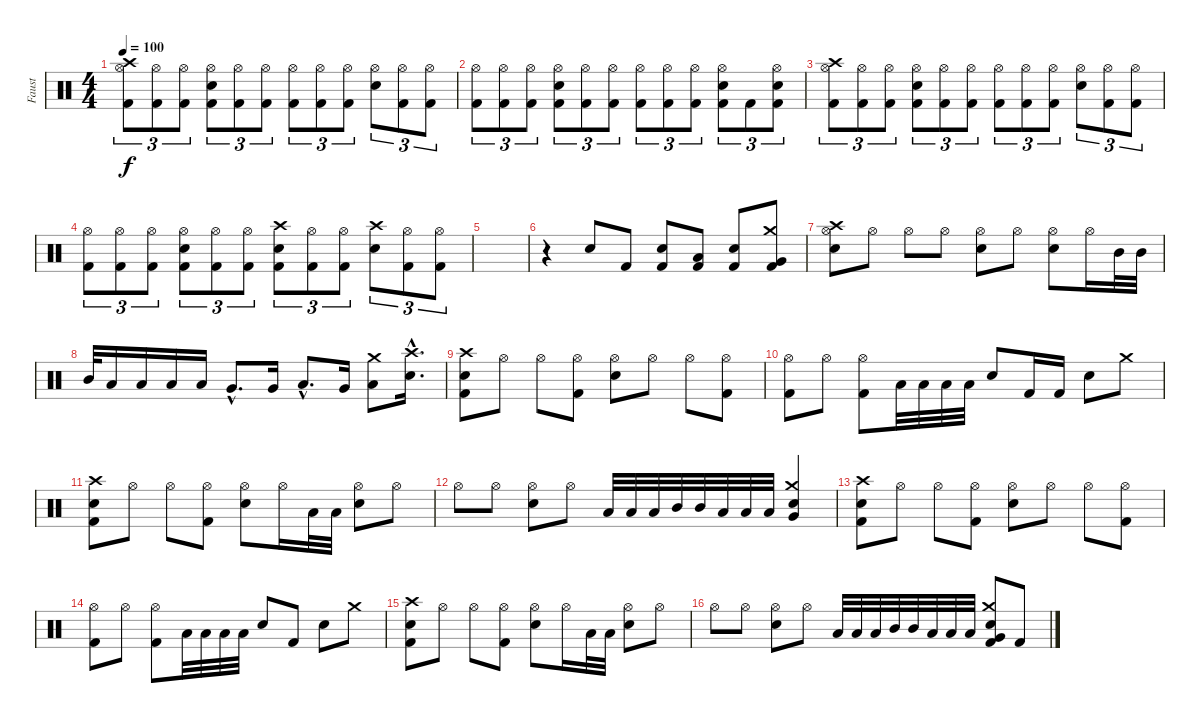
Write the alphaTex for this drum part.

\track ("Faust" "Faust") {instrument percussion}
\staff {score}
\articulation defaults
\ts (4 4)
\tempo 100
\clef neutral
\ks c
("Crash high (hit)" "Hi-Hat (open)" "Kick (hit) 2").8{tu (3 2) dy f} ("Hi-Hat (open)" "Kick (hit) 2").8{tu (3 2)} ("Hi-Hat (open)" "Kick (hit) 2").8{tu (3 2)} ("Snare (hit) 2" "Hi-Hat (open)" "Kick (hit) 2").8{tu (3 2)} ("Hi-Hat (open)" "Kick (hit) 2").8{tu (3 2)} ("Hi-Hat (open)" "Kick (hit) 2").8{tu (3 2)} ("Hi-Hat (open)" "Kick (hit) 2").8{tu (3 2)} ("Hi-Hat (open)" "Kick (hit) 2").8{tu (3 2)} ("Hi-Hat (open)" "Kick (hit) 2").8{tu (3 2)} ("Snare (hit) 2" "Hi-Hat (open)").8{tu (3 2)} ("Hi-Hat (open)" "Kick (hit) 2").8{tu (3 2)} ("Hi-Hat (open)" "Kick (hit) 2").8{tu (3 2)} |
("Hi-Hat (open)" "Kick (hit) 2").8{tu (3 2)} ("Hi-Hat (open)" "Kick (hit) 2").8{tu (3 2)} ("Hi-Hat (open)" "Kick (hit) 2").8{tu (3 2)} ("Snare (hit) 2" "Hi-Hat (open)" "Kick (hit) 2").8{tu (3 2)} ("Hi-Hat (open)" "Kick (hit) 2").8{tu (3 2)} ("Hi-Hat (open)" "Kick (hit) 2").8{tu (3 2)} ("Hi-Hat (open)" "Kick (hit) 2").8{tu (3 2)} ("Hi-Hat (open)" "Kick (hit) 2").8{tu (3 2)} ("Hi-Hat (open)" "Kick (hit) 2").8{tu (3 2)} ("Snare (hit) 2" "Hi-Hat (open)" "Kick (hit) 2").8{tu (3 2)} "Kick (hit) 2".8{tu (3 2)} ("Snare (hit) 2" "Hi-Hat (open)" "Kick (hit) 2").8{tu (3 2)} |
("Crash high (hit)" "Hi-Hat (open)" "Kick (hit) 2").8{tu (3 2)} ("Hi-Hat (open)" "Kick (hit) 2").8{tu (3 2)} ("Hi-Hat (open)" "Kick (hit) 2").8{tu (3 2)} ("Snare (hit) 2" "Hi-Hat (open)" "Kick (hit) 2").8{tu (3 2)} ("Hi-Hat (open)" "Kick (hit) 2").8{tu (3 2)} ("Hi-Hat (open)" "Kick (hit) 2").8{tu (3 2)} ("Hi-Hat (open)" "Kick (hit) 2").8{tu (3 2)} ("Hi-Hat (open)" "Kick (hit) 2").8{tu (3 2)} ("Hi-Hat (open)" "Kick (hit) 2").8{tu (3 2)} ("Snare (hit) 2" "Hi-Hat (open)").8{tu (3 2)} ("Hi-Hat (open)" "Kick (hit) 2").8{tu (3 2)} ("Hi-Hat (open)" "Kick (hit) 2").8{tu (3 2)} |
("Hi-Hat (open)" "Kick (hit) 2").8{tu (3 2)} ("Hi-Hat (open)" "Kick (hit) 2").8{tu (3 2)} ("Hi-Hat (open)" "Kick (hit) 2").8{tu (3 2)} ("Snare (hit) 2" "Hi-Hat (open)" "Kick (hit) 2").8{tu (3 2)} ("Hi-Hat (open)" "Kick (hit) 2").8{tu (3 2)} ("Hi-Hat (open)" "Kick (hit) 2").8{tu (3 2)} ("Crash high (hit)" "Snare (hit) 2" "Kick (hit) 2").8{tu (3 2)} ("Hi-Hat (open)" "Kick (hit) 2").8{tu (3 2)} ("Hi-Hat (open)" "Kick (hit) 2").8{tu (3 2)} ("Crash high (hit)" "Snare (hit) 2").8{tu (3 2)} ("Hi-Hat (open)" "Kick (hit) 2").8{tu (3 2)} ("Hi-Hat (open)" "Kick (hit) 2").8{tu (3 2)} |
|
r.4 "Snare (hit) 2".8 "Kick (hit) 2".8 ("Snare (hit) 2" "Kick (hit) 2").8 ("Low Tom (hit)" "Kick (hit) 2").8 ("Snare (hit) 2" "Kick (hit) 2").8 ("Crash medium (hit)" "Very Low Tom (hit)" "Kick (hit) 2").8 |
("Crash high (hit)" "Snare (hit) 2" "Hi-Hat (open)").8 "Hi-Hat (open)".8 "Hi-Hat (open)".8 "Hi-Hat (open)".8 ("Snare (hit) 2" "Hi-Hat (open)").8 "Hi-Hat (open)".8 ("Snare (hit) 2" "Hi-Hat (open)").8 "Hi-Hat (open)".16 "Mid Tom (hit)".32 "Mid Tom (hit)".32 |
"Mid Tom (hit)".32 "Low Tom (hit)".16 "Low Tom (hit)".16 "Low Tom (hit)".16 "Low Tom (hit)".16 "Very Low Tom (hit)"{hac}.8{d} "Very Low Tom (hit)".16 "Low Tom (hit)"{hac}.8{d} "Very Low Tom (hit)".16 ("Crash medium (hit)" "Low Tom (hit)").8 ("Crash high (hit)"{hac} "Snare (hit) 2"{hac}).16{d} |
("Crash high (hit)" "Snare (hit) 2" "Kick (hit) 2").8 "Hi-Hat (open)".8 "Hi-Hat (open)".8 ("Hi-Hat (open)" "Kick (hit) 2").8 ("Snare (hit) 2" "Hi-Hat (open)").8 "Hi-Hat (open)".8 "Hi-Hat (open)".8 ("Hi-Hat (open)" "Kick (hit) 2").8 |
("Hi-Hat (open)" "Kick (hit) 2").8 "Hi-Hat (open)".8 ("Hi-Hat (open)" "Kick (hit) 2").8 "Low Tom (hit)".32 "Low Tom (hit)".32 "Low Tom (hit)".32 "Low Tom (hit)".32 "Snare (hit) 2".8 "Kick (hit) 2".16 "Kick (hit) 2".16 "Snare (hit) 2".8 "Crash medium (hit)".8 |
("Crash high (hit)" "Snare (hit) 2" "Kick (hit) 2").8 "Hi-Hat (open)".8 "Hi-Hat (open)".8 ("Hi-Hat (open)" "Kick (hit) 2").8 ("Snare (hit) 2" "Hi-Hat (open)").8 "Hi-Hat (open)".16 "Low Tom (hit)".32 "Low Tom (hit)".32 ("Snare (hit) 2" "Hi-Hat (open)").8 "Hi-Hat (open)".8 |
"Hi-Hat (open)".8 "Hi-Hat (open)".8 ("Snare (hit) 2" "Hi-Hat (open)").8 "Hi-Hat (open)".8 "Low Tom (hit)".32 "Low Tom (hit)".32 "Low Tom (hit)".32 "Mid Tom (hit)".32 "Mid Tom (hit)".32 "Low Tom (hit)".32 "Low Tom (hit)".32 "Low Tom (hit)".32 ("Crash medium (hit)" "Snare (hit) 2" "Very Low Tom (hit)").4 |
("Crash high (hit)" "Snare (hit) 2" "Kick (hit) 2").8 "Hi-Hat (open)".8 "Hi-Hat (open)".8 ("Hi-Hat (open)" "Kick (hit) 2").8 ("Snare (hit) 2" "Hi-Hat (open)").8 "Hi-Hat (open)".8 "Hi-Hat (open)".8 ("Hi-Hat (open)" "Kick (hit) 2").8 |
("Hi-Hat (open)" "Kick (hit) 2").8 "Hi-Hat (open)".8 ("Hi-Hat (open)" "Kick (hit) 2").8 "Low Tom (hit)".32 "Low Tom (hit)".32 "Low Tom (hit)".32 "Low Tom (hit)".32 "Snare (hit) 2".8 "Kick (hit) 2".8 "Snare (hit) 2".8 "Crash medium (hit)".8 |
("Crash high (hit)" "Snare (hit) 2" "Kick (hit) 2").8 "Hi-Hat (open)".8 "Hi-Hat (open)".8 ("Hi-Hat (open)" "Kick (hit) 2").8 ("Snare (hit) 2" "Hi-Hat (open)").8 "Hi-Hat (open)".16 "Low Tom (hit)".32 "Low Tom (hit)".32 ("Snare (hit) 2" "Hi-Hat (open)").8 "Hi-Hat (open)".8 |
"Hi-Hat (open)".8 "Hi-Hat (open)".8 ("Snare (hit) 2" "Hi-Hat (open)").8 "Hi-Hat (open)".8 "Low Tom (hit)".32 "Low Tom (hit)".32 "Low Tom (hit)".32 "Mid Tom (hit)".32 "Mid Tom (hit)".32 "Low Tom (hit)".32 "Low Tom (hit)".32 "Low Tom (hit)".32 ("Crash medium (hit)" "Snare (hit) 2" "Very Low Tom (hit)" "Kick (hit) 2").8 "Kick (hit) 2".8
